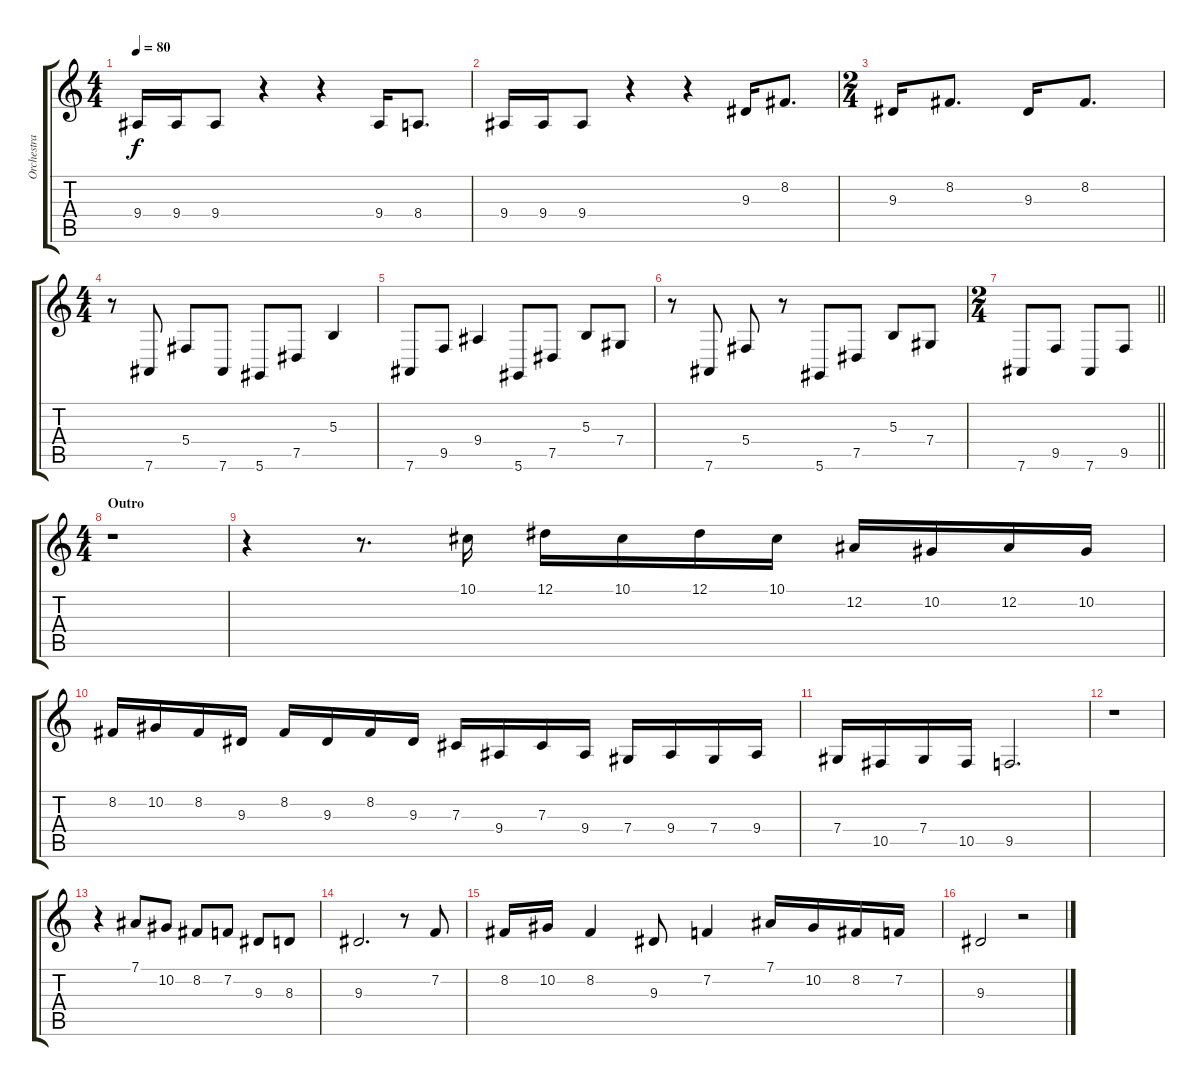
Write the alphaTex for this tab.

\track ("Orchestra" "Orchestra") {instrument stringensemble1}
\staff {score tabs}
\tuning (Eb4 Bb3 Gb3 Db3 Ab2 Eb2) {hide}
\ts (4 4)
\tempo 80
\clef g2
\ks c
9.4.16{dy f} 9.4.16 9.4.8 r.4 r.4 9.4.16 8.4.8{d} |
9.4.16 9.4.16 9.4.8 r.4 r.4 9.3.16 8.2.8{d} |
\ts (2 4)
9.3.16 8.2.8{d} 9.3.16 8.2.8{d} |
\ts (4 4)
r.8 7.6.8 5.4.8 7.6.8 5.6.8 7.5.8 5.3.4 |
7.6.8 9.5.8 9.4.4 5.6.8 7.5.8 5.3.8 7.4.8 |
r.8 7.6.8 5.4.8 r.8 5.6.8 7.5.8 5.3.8 7.4.8 |
\ts (2 4)
\barLineRight lightlight
7.6.8 9.5.8 7.6.8 9.5.8 |
\ts (4 4)
\section ("" "Outro")
r.1 |
r.4 r.8{d} 10.1.16 12.1.16 10.1.16 12.1.16 10.1.16 12.2.16 10.2.16 12.2.16 10.2.16 |
8.2.16 10.2.16 8.2.16 9.3.16 8.2.16 9.3.16 8.2.16 9.3.16 7.3.16 9.4.16 7.3.16 9.4.16 7.4.16 9.4.16 7.4.16 9.4.16 |
7.4.16 10.5.16 7.4.16 10.5.16 9.5.2{d} |
r.1 |
r.4 7.1.8 10.2.8 8.2.8 7.2.8 9.3.8 8.3.8 |
9.3.2{d} r.8 7.2.8 |
8.2.16 10.2.16 8.2.4 9.3.8 7.2.4 7.1.16 10.2.16 8.2.16 7.2.16 |
9.3.2 r.2
